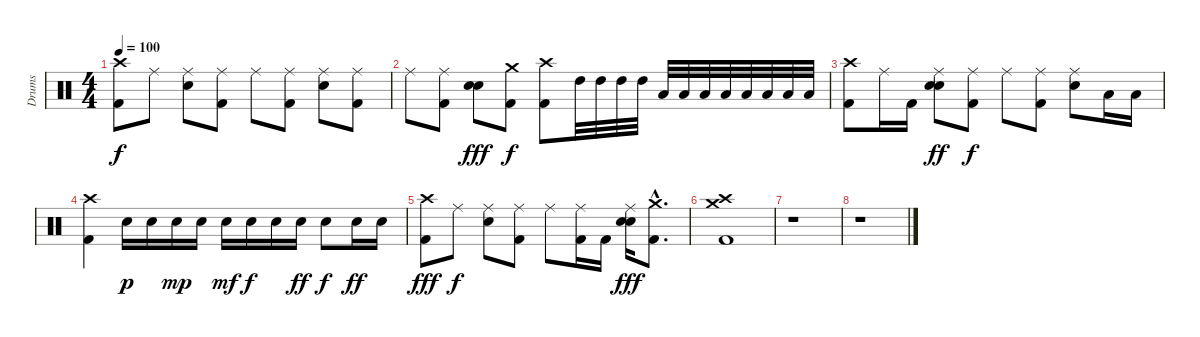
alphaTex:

\track ("Drums" "Drums") {instrument percussion}
\staff {score}
\articulation defaults
\ts (4 4)
\tempo 100
\clef neutral
\ks c
("Crash high (hit)" "Kick (hit) 2").8{dy f} "Ride (middle)".8 ("Ride (middle)" "Snare (hit) 2").8 ("Ride (middle)" "Kick (hit) 2").8 "Ride (middle)".8 ("Ride (middle)" "Kick (hit) 2").8 ("Ride (middle)" "Snare (hit) 2").8 ("Kick (hit) 2" "Ride (middle)").8 |
"Ride (middle)".8 ("Ride (middle)" "Kick (hit) 2").8 ("Snare (hit) 2" "Snare (hit) 2").8{dy fff} ("Crash medium (hit)" "Kick (hit) 2").8{dy f} ("Crash high (hit)" "Kick (hit) 2").8 "High Tom (hit)".32 "High Tom (hit)".32 "High Tom (hit)".32 "High Tom (hit)".32 "Low Tom (hit)".32 "Low Tom (hit)".32 "Low Tom (hit)".32 "Low Tom (hit)".32 "Low Floor Tom (hit)".32 "Low Floor Tom (hit)".32 "Low Floor Tom (hit)".32 "Low Floor Tom (hit)".32 |
("Crash high (hit)" "Kick (hit) 2").8 "Ride (middle)".16 "Kick (hit) 2".16 ("Snare (hit) 2" "Ride (middle)" "Snare (hit) 2").8{dy ff} ("Ride (middle)" "Kick (hit) 2").8{dy f} "Ride (middle)".8 ("Ride (middle)" "Kick (hit) 2").8 ("Ride (middle)" "Snare (hit) 2").8 "Low Tom (hit)".16 "Low Tom (hit)".16 |
("Crash high (hit)" "Kick (hit) 2").4 "Snare (hit) 2".16{dy p} "Snare (hit) 2".16 "Snare (hit) 2".16{dy mp} "Snare (hit) 2".16 "Snare (hit) 2".16{dy mf} "Snare (hit) 2".16{dy f} "Snare (hit) 2".16 "Snare (hit) 2".16{dy ff} "Snare (hit) 2".8{dy f} "Snare (hit) 2".16{dy ff} "Snare (hit) 2".16 |
("Crash high (hit)" "Kick (hit) 2").8{dy fff} "Ride (middle)".8{dy f} ("Ride (middle)" "Snare (hit) 2").8 ("Kick (hit) 2" "Ride (middle)").8 "Ride (middle)".8 ("Kick (hit) 2" "Ride (middle)").16 "Kick (hit) 2".16 ("Snare (hit) 2" "Snare (hit) 2" "Ride (middle)").16{dy fff} ("Crash medium (hit)"{hac} "Kick (hit) 2"{hac}).8{d} |
("Crash medium (hit)" "Crash high (hit)" "Kick (hit) 2").1 |
r.1 |
r.1
